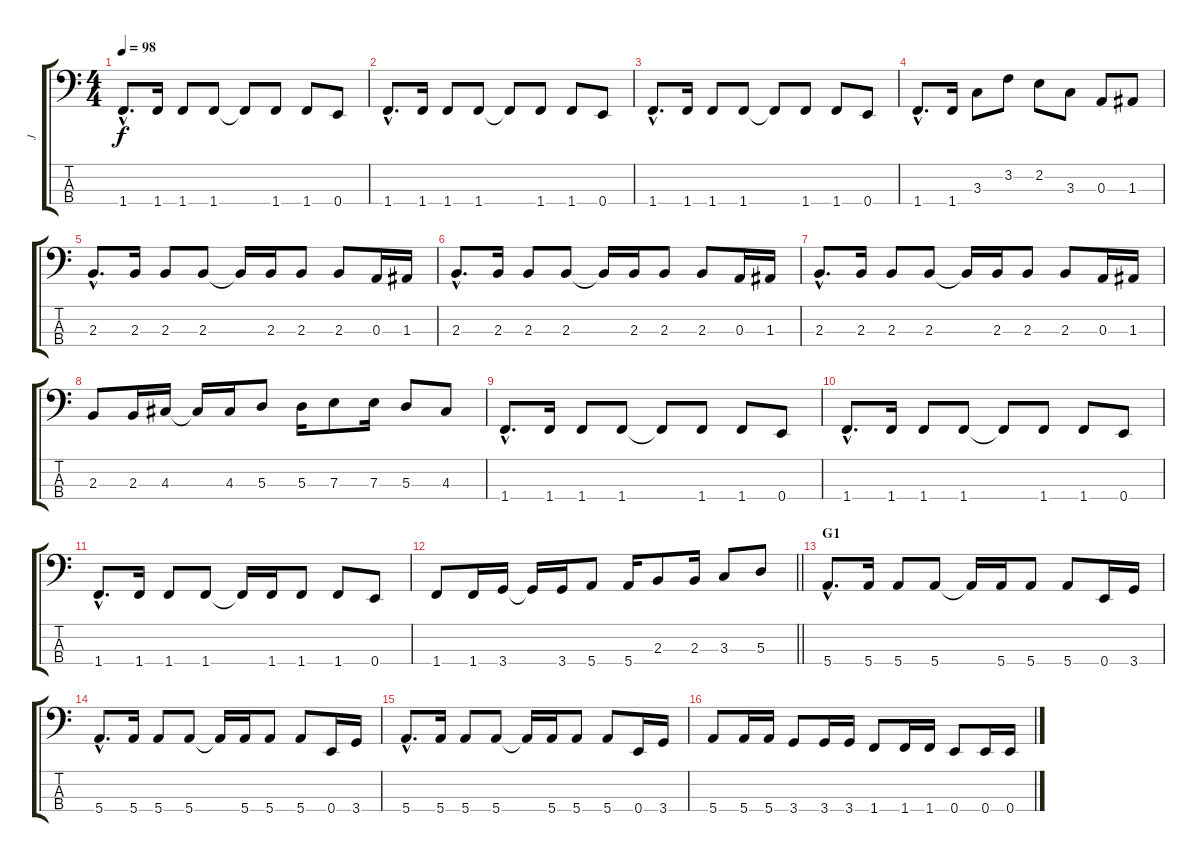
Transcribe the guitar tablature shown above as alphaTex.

\track ("J" "J") {instrument electricbasspick}
\staff {score tabs}
\tuning (G2 D2 A1 E1) {hide}
\ts (4 4)
\tempo 98
\clef f4
\ks c
1.4{hac}.8{d dy f} 1.4.16 1.4.8 1.4.8 1.4{t}.8 1.4.8 1.4.8 0.4.8 |
1.4{hac}.8{d} 1.4.16 1.4.8 1.4.8 1.4{t}.8 1.4.8 1.4.8 0.4.8 |
1.4{hac}.8{d} 1.4.16 1.4.8 1.4.8 1.4{t}.8 1.4.8 1.4.8 0.4.8 |
1.4{hac}.8{d} 1.4.16 3.3.8 3.2.8 2.2.8 3.3.8 0.3.8 1.3.8 |
2.3{hac}.8{d} 2.3.16 2.3.8 2.3.8 2.3{t}.16 2.3.16 2.3.8 2.3.8 0.3.16 1.3.16 |
2.3{hac}.8{d} 2.3.16 2.3.8 2.3.8 2.3{t}.16 2.3.16 2.3.8 2.3.8 0.3.16 1.3.16 |
2.3{hac}.8{d} 2.3.16 2.3.8 2.3.8 2.3{t}.16 2.3.16 2.3.8 2.3.8 0.3.16 1.3.16 |
2.3.8 2.3.16 4.3.16 4.3{t}.16 4.3.16 5.3.8 5.3.16 7.3.8 7.3.16 5.3.8 4.3.8 |
1.4{hac}.8{d} 1.4.16 1.4.8 1.4.8 1.4{t}.8 1.4.8 1.4.8 0.4.8 |
1.4{hac}.8{d} 1.4.16 1.4.8 1.4.8 1.4{t}.8 1.4.8 1.4.8 0.4.8 |
1.4{hac}.8{d} 1.4.16 1.4.8 1.4.8 1.4{t}.16 1.4.16 1.4.8 1.4.8 0.4.8 |
\barLineRight lightlight
1.4.8 1.4.16 3.4.16 3.4{t}.16 3.4.16 5.4.8 5.4.16 2.3.8 2.3.16 3.3.8 5.3.8 |
\section ("" "G1")
5.4{hac}.8{d} 5.4.16 5.4.8 5.4.8 5.4{t}.16 5.4.16 5.4.8 5.4.8 0.4.16 3.4.16 |
5.4{hac}.8{d} 5.4.16 5.4.8 5.4.8 5.4{t}.16 5.4.16 5.4.8 5.4.8 0.4.16 3.4.16 |
5.4{hac}.8{d} 5.4.16 5.4.8 5.4.8 5.4{t}.16 5.4.16 5.4.8 5.4.8 0.4.16 3.4.16 |
5.4.8 5.4.16 5.4.16 3.4.8 3.4.16 3.4.16 1.4.8 1.4.16 1.4.16 0.4.8 0.4.16 0.4.16
